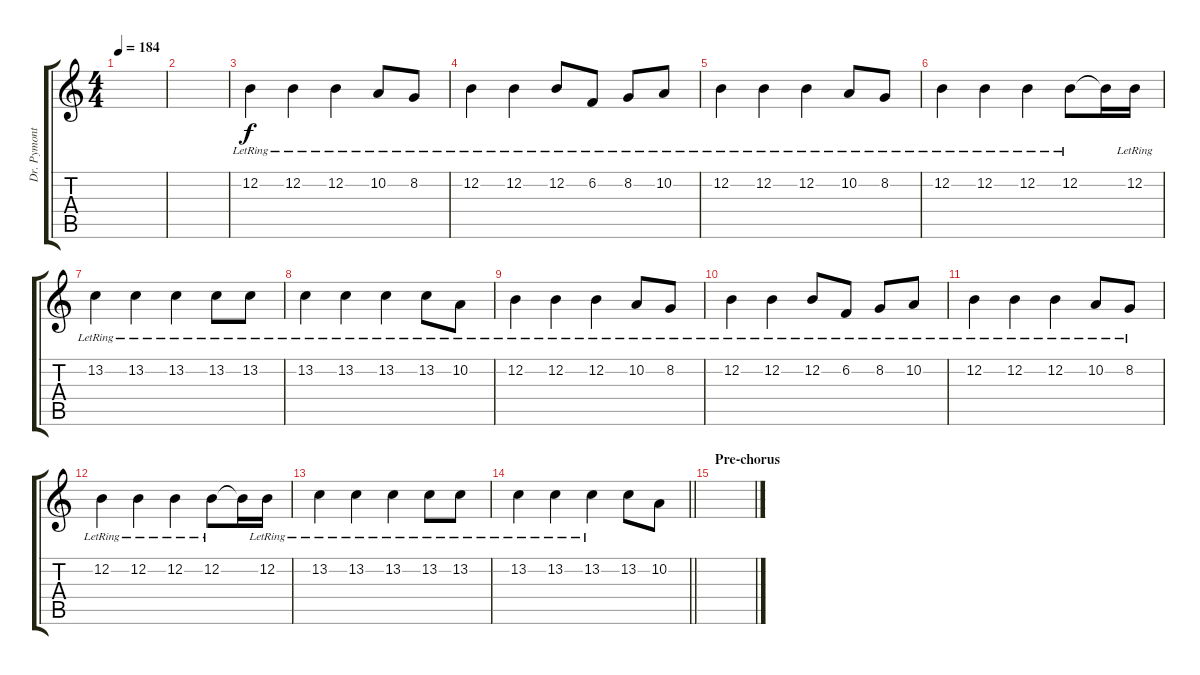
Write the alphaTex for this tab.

\track ("Dr. Pymonte" "Dr. Pymont") {instrument orchestralharp}
\staff {score tabs}
\tuning (E4 B3 G3 D3 A2 E2) {hide}
\ts (4 4)
\tempo 184
\clef g2
\ks c
|
|
12.2{lr}.4 12.2{lr}.4 12.2{lr}.4 10.2{lr}.8 8.2{lr}.8 |
12.2{lr}.4 12.2{lr}.4 12.2{lr}.8 6.2{lr}.8 8.2{lr}.8 10.2{lr}.8 |
12.2{lr}.4 12.2{lr}.4 12.2{lr}.4 10.2{lr}.8 8.2{lr}.8 |
12.2{lr}.4 12.2{lr}.4 12.2{lr}.4 12.2{lr}.8 12.2{t}.16 12.2{lr}.16 |
13.2{lr}.4 13.2{lr}.4 13.2{lr}.4 13.2{lr}.8 13.2{lr}.8 |
13.2{lr}.4 13.2{lr}.4 13.2{lr}.4 13.2{lr}.8 10.2{lr}.8 |
12.2{lr}.4 12.2{lr}.4 12.2{lr}.4 10.2{lr}.8 8.2{lr}.8 |
12.2{lr}.4 12.2{lr}.4 12.2{lr}.8 6.2{lr}.8 8.2{lr}.8 10.2{lr}.8 |
12.2{lr}.4 12.2{lr}.4 12.2{lr}.4 10.2{lr}.8 8.2{lr}.8 |
12.2{lr}.4 12.2{lr}.4 12.2{lr}.4 12.2{lr}.8 12.2{t}.16 12.2{lr}.16 |
13.2{lr}.4 13.2{lr}.4 13.2{lr}.4 13.2{lr}.8 13.2{lr}.8 |
\barLineRight lightlight
13.2{lr}.4 13.2{lr}.4 13.2{lr}.4 13.2.8 10.2.8 |
\section ("" "Pre-chorus")
